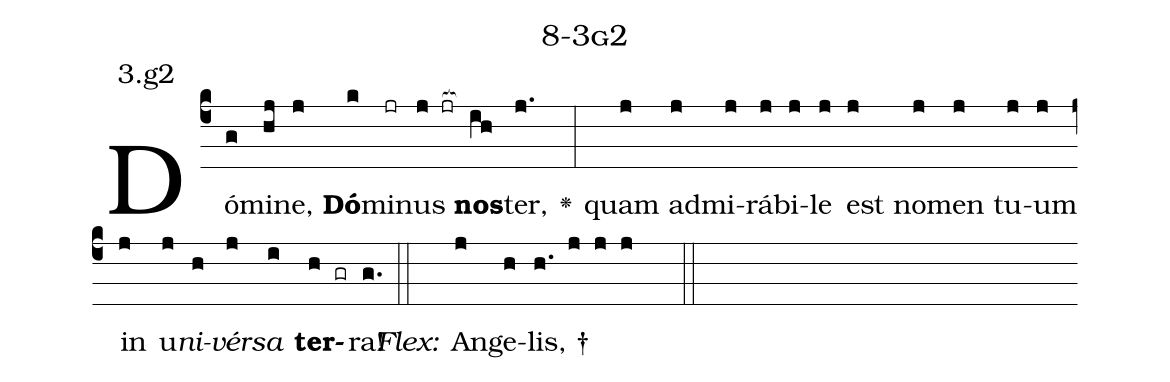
name: 8-3g2;
annotation: 3.g2;
%%
(c4)Dó(g)mi(hj)ne,(j) <b>Dó</b>(k)mi(jr)nus(j jr[ocb:1{]) <b>nos</b>(ih[ocb:0}])ter,(j.) <v>\greheightstar</v>(:) quam(j) ad(j)mi(j)rá(j)bi(j)le(j) est(j) no(j)men(j) tu(j)um(j) in(j) u(j)<i>ni</i>(h)<i>vér</i>(j)<i>sa</i>(i) <b>ter</b>(h gr)ra!(g.) (::)
<i>Flex:</i>()  An(j)ge(h)lis, †(h. j j j  ::)

%E(j) u(h) o(j) u(i) a(h) e.(g.) (::)
